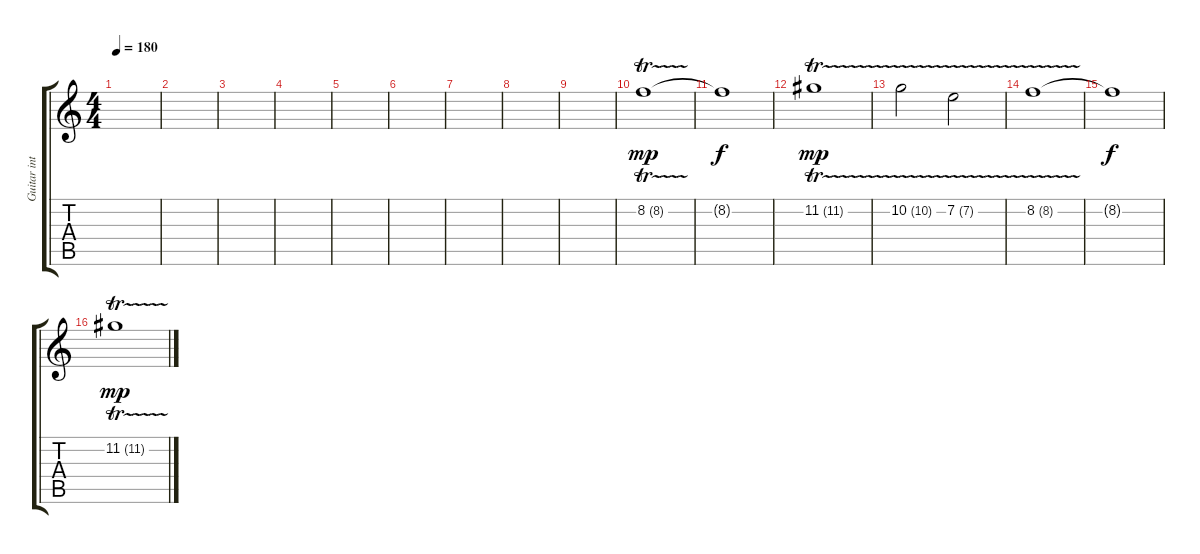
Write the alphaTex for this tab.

\track ("Guitar intro" "Guitar int") {instrument overdrivenguitar}
\staff {score tabs}
\tuning (D4 A3 F3 C3 G2 C2) {hide}
\ts (4 4)
\tempo 180
\clef g2
\ks c
|
|
|
|
|
|
|
|
|
8.2{tr (8 16)}.1{dy mp} |
8.2{t}.1{dy f} |
11.2{tr (11 16)}.1{dy mp} |
10.2{tr (10 16)}.2 7.2{tr (7 16)}.2 |
8.2{tr (8 16)}.1 |
8.2{t}.1{dy f} |
11.2{tr (11 16)}.1{dy mp}
